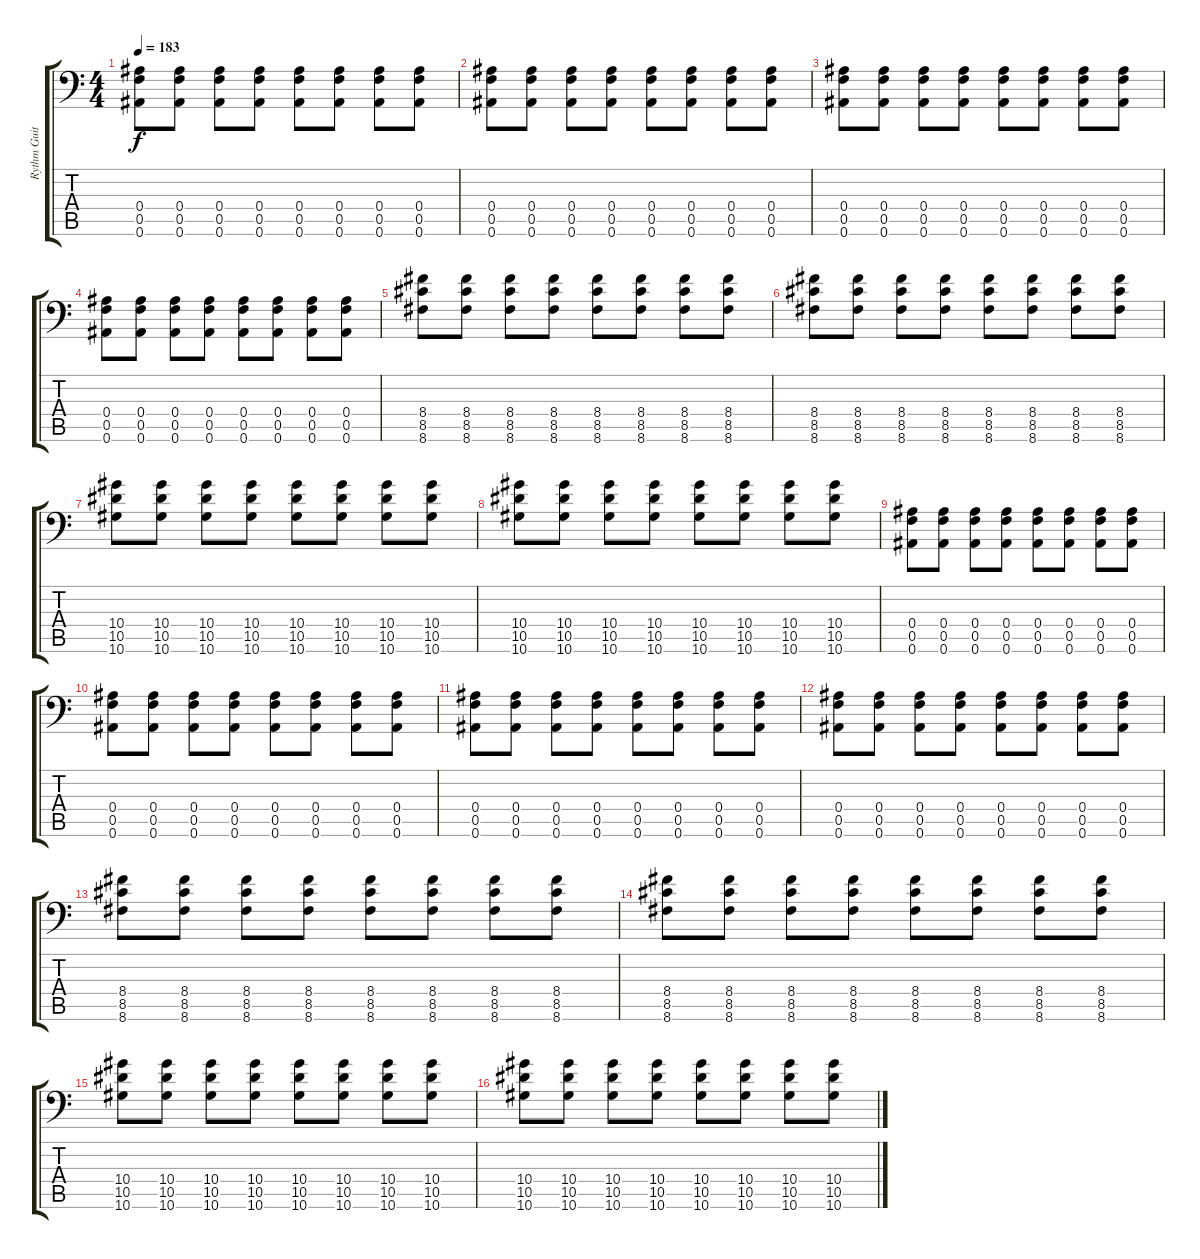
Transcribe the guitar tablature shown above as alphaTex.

\track ("Rythm Guitar #1" "Rythm Guit") {instrument distortionguitar}
\staff {score tabs}
\tuning (C4 G3 Eb3 Bb2 F2 Bb1) {hide}
\ts (4 4)
\tempo 183
\clef f4
\ks c
(0.4 0.5 0.6).8{dy f} (0.4 0.5 0.6).8 (0.4 0.5 0.6).8 (0.4 0.5 0.6).8 (0.4 0.5 0.6).8 (0.4 0.5 0.6).8 (0.4 0.5 0.6).8 (0.4 0.5 0.6).8 |
(0.4 0.5 0.6).8 (0.4 0.5 0.6).8 (0.4 0.5 0.6).8 (0.4 0.5 0.6).8 (0.4 0.5 0.6).8 (0.4 0.5 0.6).8 (0.4 0.5 0.6).8 (0.4 0.5 0.6).8 |
(0.4 0.5 0.6).8 (0.4 0.5 0.6).8 (0.4 0.5 0.6).8 (0.4 0.5 0.6).8 (0.4 0.5 0.6).8 (0.4 0.5 0.6).8 (0.4 0.5 0.6).8 (0.4 0.5 0.6).8 |
(0.4 0.5 0.6).8 (0.4 0.5 0.6).8 (0.4 0.5 0.6).8 (0.4 0.5 0.6).8 (0.4 0.5 0.6).8 (0.4 0.5 0.6).8 (0.4 0.5 0.6).8 (0.4 0.5 0.6).8 |
(8.4 8.5 8.6).8 (8.4 8.5 8.6).8 (8.4 8.5 8.6).8 (8.4 8.5 8.6).8 (8.4 8.5 8.6).8 (8.4 8.5 8.6).8 (8.4 8.5 8.6).8 (8.4 8.5 8.6).8 |
(8.4 8.5 8.6).8 (8.4 8.5 8.6).8 (8.4 8.5 8.6).8 (8.4 8.5 8.6).8 (8.4 8.5 8.6).8 (8.4 8.5 8.6).8 (8.4 8.5 8.6).8 (8.4 8.5 8.6).8 |
(10.4 10.5 10.6).8 (10.4 10.5 10.6).8 (10.4 10.5 10.6).8 (10.4 10.5 10.6).8 (10.4 10.5 10.6).8 (10.4 10.5 10.6).8 (10.4 10.5 10.6).8 (10.4 10.5 10.6).8 |
(10.4 10.5 10.6).8 (10.4 10.5 10.6).8 (10.4 10.5 10.6).8 (10.4 10.5 10.6).8 (10.4 10.5 10.6).8 (10.4 10.5 10.6).8 (10.4 10.5 10.6).8 (10.4 10.5 10.6).8 |
(0.4 0.5 0.6).8 (0.4 0.5 0.6).8 (0.4 0.5 0.6).8 (0.4 0.5 0.6).8 (0.4 0.5 0.6).8 (0.4 0.5 0.6).8 (0.4 0.5 0.6).8 (0.4 0.5 0.6).8 |
(0.4 0.5 0.6).8 (0.4 0.5 0.6).8 (0.4 0.5 0.6).8 (0.4 0.5 0.6).8 (0.4 0.5 0.6).8 (0.4 0.5 0.6).8 (0.4 0.5 0.6).8 (0.4 0.5 0.6).8 |
(0.4 0.5 0.6).8 (0.4 0.5 0.6).8 (0.4 0.5 0.6).8 (0.4 0.5 0.6).8 (0.4 0.5 0.6).8 (0.4 0.5 0.6).8 (0.4 0.5 0.6).8 (0.4 0.5 0.6).8 |
(0.4 0.5 0.6).8 (0.4 0.5 0.6).8 (0.4 0.5 0.6).8 (0.4 0.5 0.6).8 (0.4 0.5 0.6).8 (0.4 0.5 0.6).8 (0.4 0.5 0.6).8 (0.4 0.5 0.6).8 |
(8.4 8.5 8.6).8 (8.4 8.5 8.6).8 (8.4 8.5 8.6).8 (8.4 8.5 8.6).8 (8.4 8.5 8.6).8 (8.4 8.5 8.6).8 (8.4 8.5 8.6).8 (8.4 8.5 8.6).8 |
(8.4 8.5 8.6).8 (8.4 8.5 8.6).8 (8.4 8.5 8.6).8 (8.4 8.5 8.6).8 (8.4 8.5 8.6).8 (8.4 8.5 8.6).8 (8.4 8.5 8.6).8 (8.4 8.5 8.6).8 |
(10.4 10.5 10.6).8 (10.4 10.5 10.6).8 (10.4 10.5 10.6).8 (10.4 10.5 10.6).8 (10.4 10.5 10.6).8 (10.4 10.5 10.6).8 (10.4 10.5 10.6).8 (10.4 10.5 10.6).8 |
(10.4 10.5 10.6).8 (10.4 10.5 10.6).8 (10.4 10.5 10.6).8 (10.4 10.5 10.6).8 (10.4 10.5 10.6).8 (10.4 10.5 10.6).8 (10.4 10.5 10.6).8 (10.4 10.5 10.6).8
